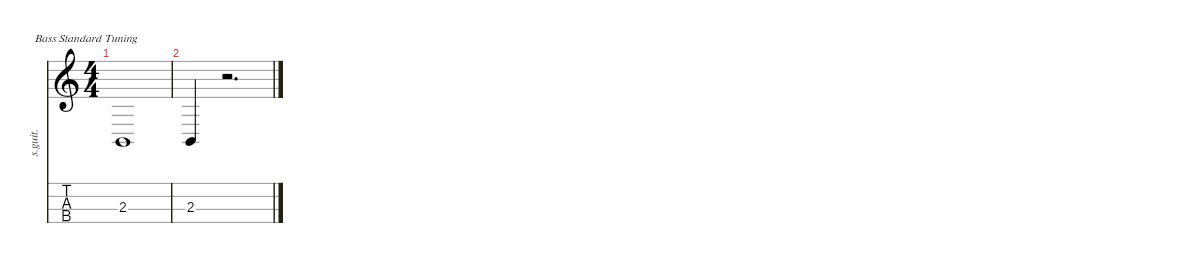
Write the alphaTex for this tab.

\defaultSystemsLayout 4
\hideDynamics
\bracketExtendMode nobrackets
\track ("Cliff Williams" "s.guit.") {instrument electricbasspick}
\staff {score tabs}
\tuning (G2 D2 A1 E1)
\ts (4 4)
\tempo (100 hide)
\clef g2
\ks c
2.3{t}.1{lyrics (0 "") lyrics (1 "") lyrics (2 "") lyrics (3 "") lyrics (4 "") dy f} |
\tempo (96 hide)
2.3.4{lyrics (0 "") lyrics (1 "") lyrics (2 "") lyrics (3 "") lyrics (4 "")} r.2{d}
